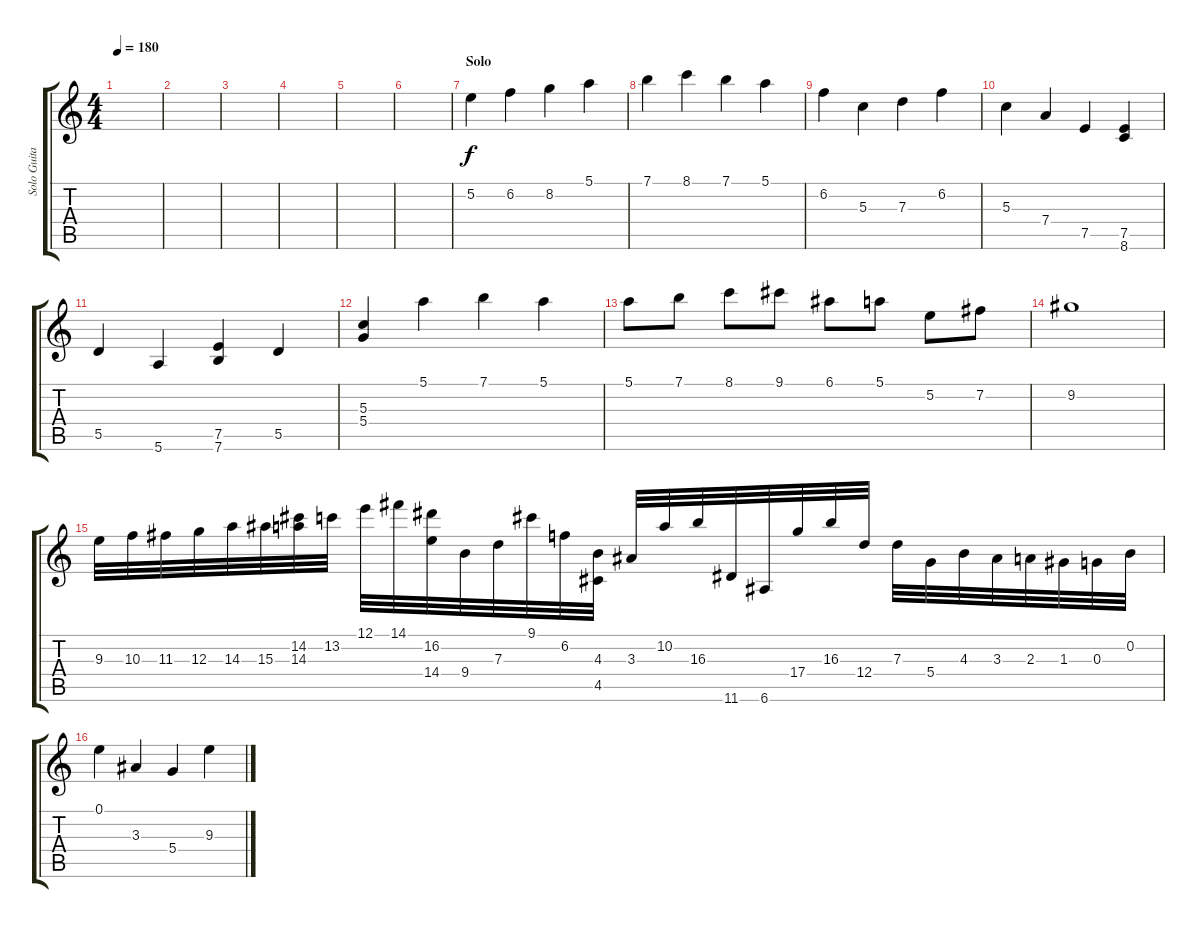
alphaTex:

\track ("Solo Guitar" "Solo Guita") {instrument overdrivenguitar}
\staff {score tabs}
\tuning (E4 B3 G3 D3 A2 E2) {hide}
\ts (4 4)
\tempo 180
\clef g2
\ks c
|
|
|
|
|
|
\section ("" "Solo")
5.2.4{volume 16 balance 8 instrument overdrivenguitar} 6.2.4 8.2.4 5.1.4 |
7.1.4 8.1.4 7.1.4 5.1.4 |
6.2.4 5.3.4 7.3.4 6.2.4 |
5.3.4 7.4.4 7.5.4 (7.5 8.6).4 |
5.5.4 5.6.4 (7.5 7.6).4 5.5.4 |
(5.3 5.4).4 5.1.4 7.1.4 5.1.4 |
5.1.8 7.1.8 8.1.8 9.1.8 6.1.8 5.1.8 5.2.8 7.2.8 |
9.2.1 |
9.3.32 10.3.32 11.3.32 12.3.32 14.3.32 15.3.32 (14.2 14.3).32 13.2.32 12.1.32 14.1.32 (16.2 14.4).32 9.4.32 7.3.32 9.1.32 6.2.32 (4.3 4.5).32 3.3.32 10.2.32 16.3.32 11.6.32 6.6.32 17.4.32 16.3.32 12.4.32 7.3.32 5.4.32 4.3.32 3.3.32 2.3.32 1.3.32 0.3.32 0.2.32 |
0.1.4 3.3.4 5.4.4 9.3.4
